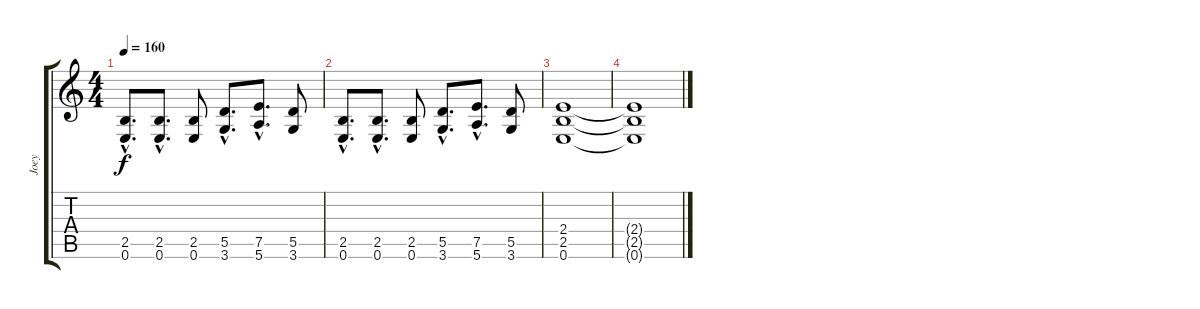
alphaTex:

\track ("Joey" "Joey") {instrument distortionguitar}
\staff {score tabs}
\tuning (E4 B3 G3 D3 A2 E2) {hide}
\ts (4 4)
\tempo 160
\clef g2
\ks c
(2.5{hac} 0.6{hac}).8{d dy f} (2.5{hac} 0.6{hac}).8{d} (2.5 0.6).8 (5.5{hac} 3.6{hac}).8{d} (7.5{hac} 5.6{hac}).8{d} (5.5 3.6).8 |
(2.5{hac} 0.6{hac}).8{d} (2.5{hac} 0.6{hac}).8{d} (2.5 0.6).8 (5.5{hac} 3.6{hac}).8{d} (7.5{hac} 5.6{hac}).8{d} (5.5 3.6).8 |
(2.4 2.5 0.6).1 |
(2.4{t} 2.5{t} 0.6{t}).1
